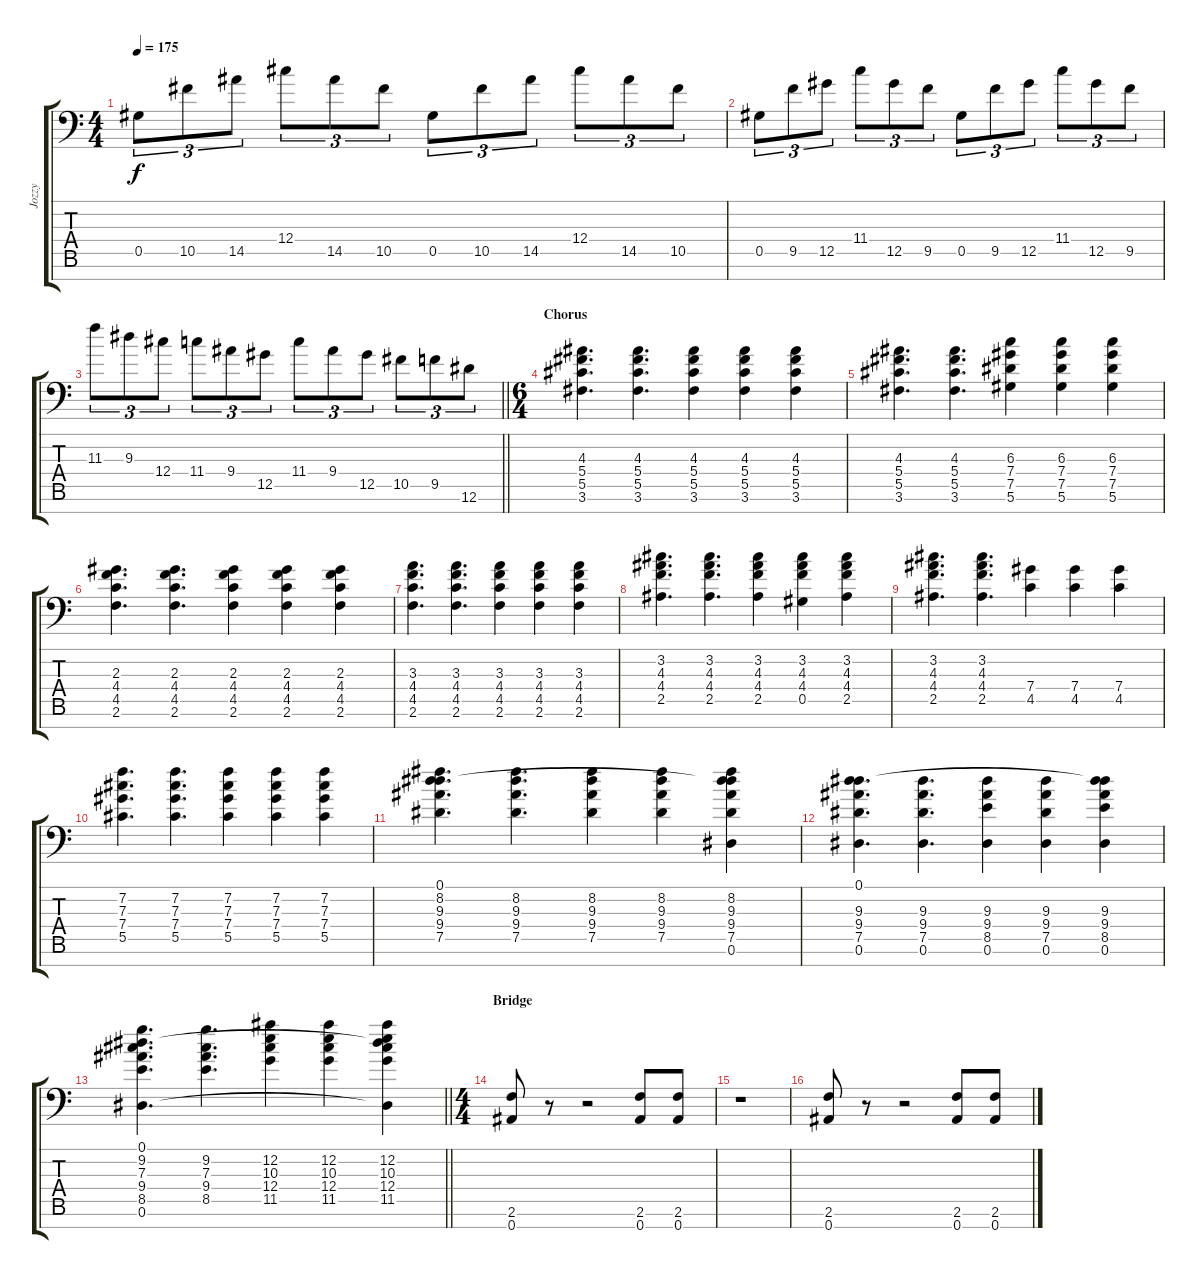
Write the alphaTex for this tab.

\track ("Jozzy" "Jozzy") {instrument distortionguitar}
\staff {score tabs}
\tuning (Eb4 Bb3 Gb3 Db3 Ab2 Eb2 Bb1) {hide}
\ts (4 4)
\tempo 175
\clef f4
\ks c
0.5.8{tu (3 2) dy f} 10.5.8{tu (3 2)} 14.5.8{tu (3 2)} 12.4.8{tu (3 2)} 14.5.8{tu (3 2)} 10.5.8{tu (3 2)} 0.5.8{tu (3 2)} 10.5.8{tu (3 2)} 14.5.8{tu (3 2)} 12.4.8{tu (3 2)} 14.5.8{tu (3 2)} 10.5.8{tu (3 2)} |
0.5.8{tu (3 2)} 9.5.8{tu (3 2)} 12.5.8{tu (3 2)} 11.4.8{tu (3 2)} 12.5.8{tu (3 2)} 9.5.8{tu (3 2)} 0.5.8{tu (3 2)} 9.5.8{tu (3 2)} 12.5.8{tu (3 2)} 11.4.8{tu (3 2)} 12.5.8{tu (3 2)} 9.5.8{tu (3 2)} |
\barLineRight lightlight
11.3.8{tu (3 2)} 9.3.8{tu (3 2)} 12.4.8{tu (3 2)} 11.4.8{tu (3 2)} 9.4.8{tu (3 2)} 12.5.8{tu (3 2)} 11.4.8{tu (3 2)} 9.4.8{tu (3 2)} 12.5.8{tu (3 2)} 10.5.8{tu (3 2)} 9.5.8{tu (3 2)} 12.6.8{tu (3 2)} |
\ts (6 4)
\section ("" "Chorus")
(4.3 5.4 5.5 3.6).4{d} (4.3 5.4 5.5 3.6).4{d} (4.3 5.4 5.5 3.6).4 (4.3 5.4 5.5 3.6).4 (4.3 5.4 5.5 3.6).4 |
(4.3 5.4 5.5 3.6).4{d} (4.3 5.4 5.5 3.6).4{d} (6.3 7.4 7.5 5.6).4 (6.3 7.4 7.5 5.6).4 (6.3 7.4 7.5 5.6).4 |
(2.3 4.4 4.5 2.6).4{d} (2.3 4.4 4.5 2.6).4{d} (2.3 4.4 4.5 2.6).4 (2.3 4.4 4.5 2.6).4 (2.3 4.4 4.5 2.6).4 |
(3.3 4.4 4.5 2.6).4{d} (3.3 4.4 4.5 2.6).4{d} (3.3 4.4 4.5 2.6).4 (3.3 4.4 4.5 2.6).4 (3.3 4.4 4.5 2.6).4 |
(3.2 4.3 4.4 2.5).4{d} (3.2 4.3 4.4 2.5).4{d} (3.2 4.3 4.4 2.5).4 (3.2 4.3 4.4 0.5).4 (3.2 4.3 4.4 2.5).4 |
(3.2 4.3 4.4 2.5).4{d} (3.2 4.3 4.4 2.5).4{d} (7.4 4.5).4 (7.4 4.5).4 (7.4 4.5).4 |
(7.2 7.3 7.4 5.5).4{d} (7.2 7.3 7.4 5.5).4{d} (7.2 7.3 7.4 5.5).4 (7.2 7.3 7.4 5.5).4 (7.2 7.3 7.4 5.5).4 |
(0.1 8.2 9.3 9.4 7.5).4{d} (8.2 9.3 9.4 7.5).4{d} (8.2 9.3 9.4 7.5).4 (8.2 9.3 9.4 7.5).4 (0.1{t} 8.2 9.3 9.4 7.5 0.6).4 |
(0.1 9.3 9.4 7.5 0.6).4{d} (9.3 9.4 7.5 0.6).4{d} (9.3 9.4 8.5 0.6).4 (9.3 9.4 7.5 0.6).4 (0.1{t} 9.3 9.4 8.5 0.6).4 |
\barLineRight lightlight
(0.1 9.2 7.3 9.4 8.5 0.6).4{d} (9.2 7.3 9.4 8.5).4{d} (12.2 10.3 12.4 11.5).4 (12.2 10.3 12.4 11.5).4 (0.1{t} 12.2 10.3 12.4 11.5 0.6{t}).4 |
\ts (4 4)
\section ("" "Bridge")
(2.6 0.7).8 r.8 r.2 (2.6 0.7).8 (2.6 0.7).8 |
r.1 |
(2.6 0.7).8 r.8 r.2 (2.6 0.7).8 (2.6 0.7).8
